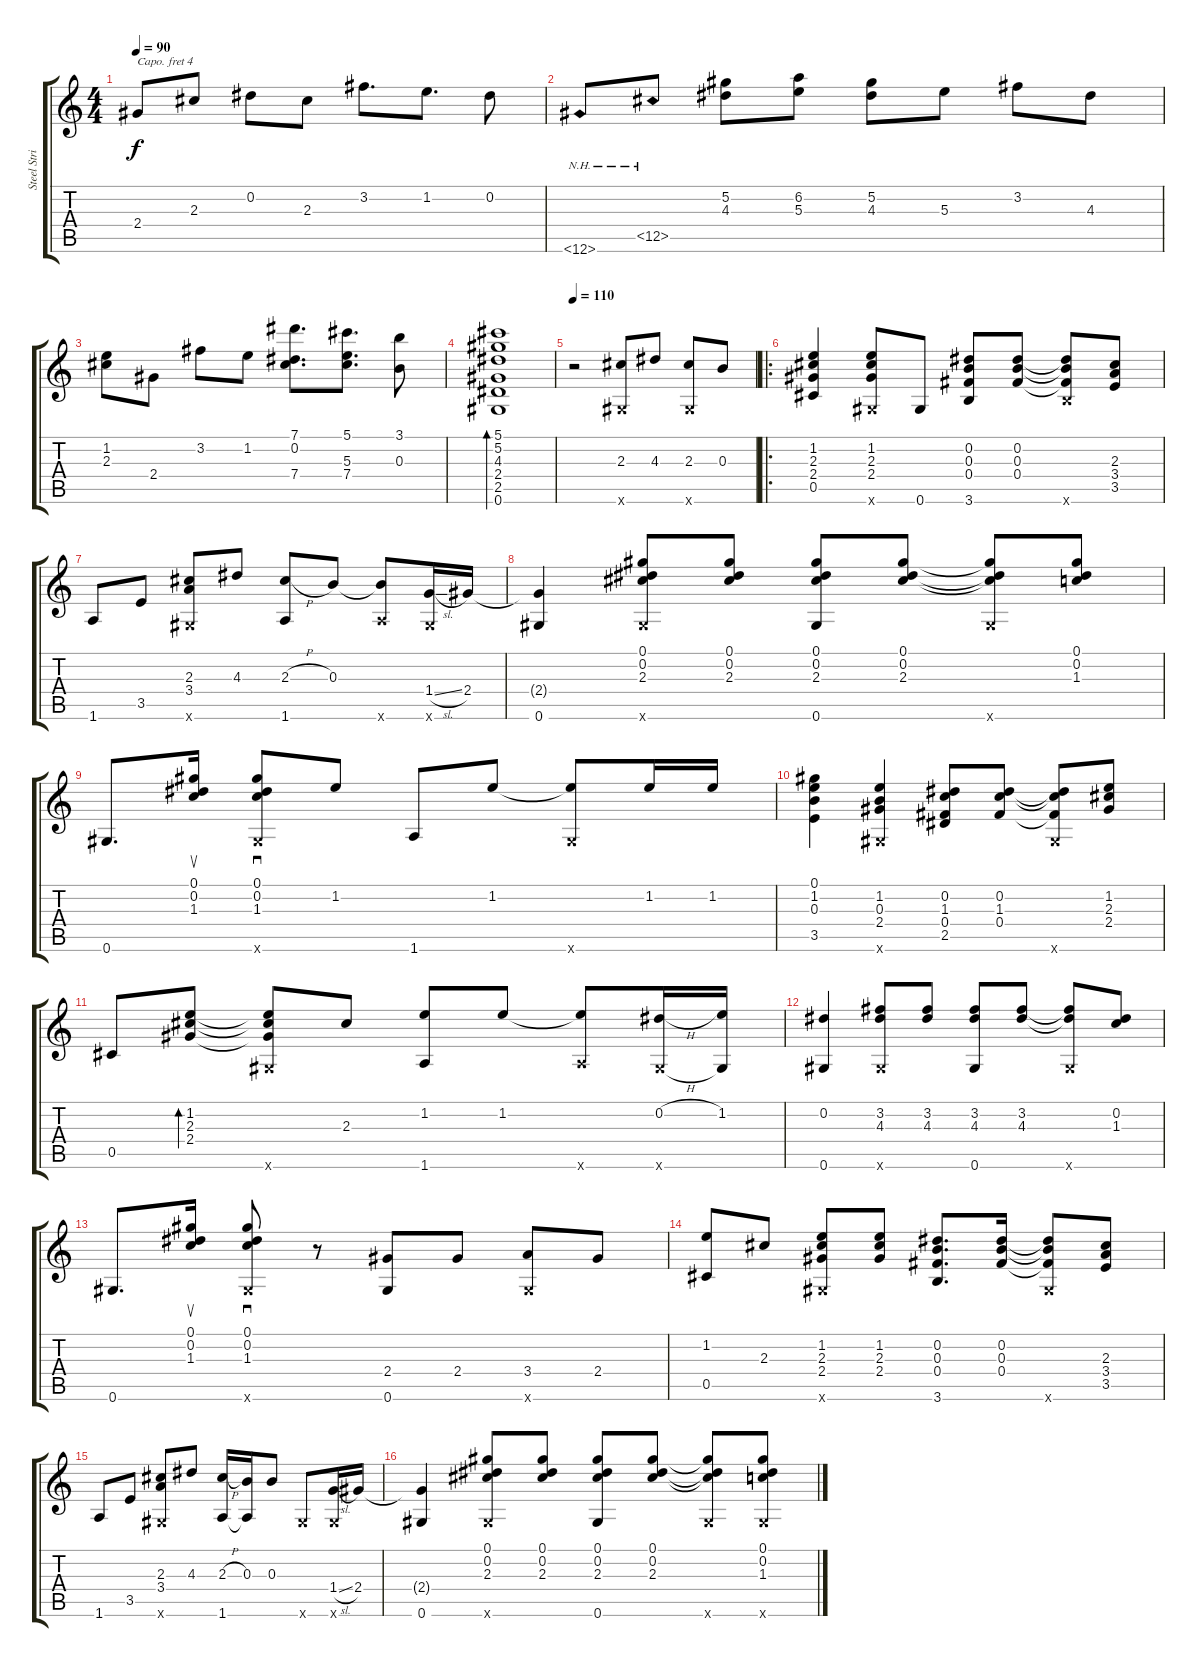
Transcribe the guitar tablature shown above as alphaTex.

\track ("Steel String" "Steel Stri") {instrument acousticguitarsteel}
\staff {score tabs}
\capo 4
\tuning (E4 B3 G3 D3 A2 E2) {hide}
\ts (4 4)
\tempo 90
\clef g2
\ks c
2.4.8{dy f instrument acousticguitarsteel} 2.3.8 0.2.8 2.3.8 3.2.8{d} 1.2.8{d} 0.2.8 |
12.6{nh}.8 12.5{nh}.8 (5.2 4.3).8 (6.2 5.3).8 (5.2 4.3).8 5.3.8 3.2.8 4.3.8 |
(1.2 2.3).8 2.4.8 3.2.8 1.2.8 (7.1 0.2 7.4).8{d} (5.1 5.3 7.4).8{d} (3.1 0.3).8 |
(5.1 5.2 4.3 2.4 2.5 0.6).1{bd 240} |
\tempo 110
r.2 (2.3 0.6{x}).8 4.3.8 (2.3 0.6{x}).8 0.3.8 |
\ro
(1.2 2.3 2.4 0.5).4 (1.2 2.3 2.4 0.6{x}).8 0.6.8 (0.2 0.3 0.4 3.6).8 (0.2 0.3 0.4).8 (0.2{t} 0.3{t} 0.4{t} 3.6{x}).8 (2.3 3.4 3.5).8 |
1.6.8 3.5.8 (2.3 3.4 0.6{x}).8 4.3.8 (2.3{h} 1.6).8 0.3.8 (0.3{t} 1.6{x}).8 (1.4{sl} 0.6{x}).16 2.4.16 |
(2.4{t} 0.6).4 (0.1 0.2 2.3 0.6{x}).8 (0.1 0.2 2.3).8 (0.1 0.2 2.3 0.6).8 (0.1 0.2 2.3).8 (0.1{t} 0.2{t} 2.3{t} 0.6{x}).8 (0.1 0.2 1.3).8 |
0.6.8{d} (0.1 0.2 1.3).16{su} (0.1 0.2 1.3 0.6{x}).8{sd} 1.2.8 1.6.8 1.2.8 (1.2{t} 0.6{x}).8 1.2.16 1.2.16 |
(0.1 1.2 0.3 3.5).4 (1.2 0.3 2.4 0.6{x}).4 (0.2 1.3 0.4 2.5).8 (0.2 1.3 0.4).8 (0.2{t} 1.3{t} 0.4{t} 0.6{x}).8 (1.2 2.3 2.4).8 |
0.5.8 (1.2 2.3 2.4).8{bd 480} (1.2{t} 2.3{t} 2.4{t} 0.6{x}).8 2.3.8 (1.2 1.6).8 1.2.8 (1.2{t} 1.6{x}).8 (0.2{h} 0.6{x}).16 (1.2 0.6{t}).16 |
(0.2 0.6).4 (3.2 4.3 0.6{x}).8 (3.2 4.3).8 (3.2 4.3 0.6).8 (3.2 4.3).8 (3.2{t} 4.3{t} 0.6{x}).8 (0.2 1.3).8 |
0.6.8{d} (0.1 0.2 1.3).16{su} (0.1 0.2 1.3 0.6{x}).8{sd} r.8 (2.4 0.6).8 2.4.8 (3.4 0.6{x}).8 2.4.8 |
(1.2 0.5).8 2.3.8 (1.2 2.3 2.4 0.6{x}).8 (1.2 2.3 2.4).8 (0.2 0.3 0.4 3.6).8{d} (0.2 0.3 0.4).16 (0.2{t} 0.3{t} 0.4{t} 0.6{x}).8 (2.3 3.4 3.5).8 |
1.6.8 3.5.8 (2.3 3.4 0.6{x}).8 4.3.8 (2.3{h} 1.6).16 (0.3 1.6{t}).16 0.3.8 0.6{x}.8 (1.4{sl} 0.6{x}).16 2.4.16 |
(2.4{t} 0.6).4 (0.1 0.2 2.3 0.6{x}).8 (0.1 0.2 2.3).8 (0.1 0.2 2.3 0.6).8 (0.1 0.2 2.3).8 (0.1{t} 0.2{t} 2.3{t} 0.6{x}).8 (0.1 0.2 1.3 0.6{x}).8
